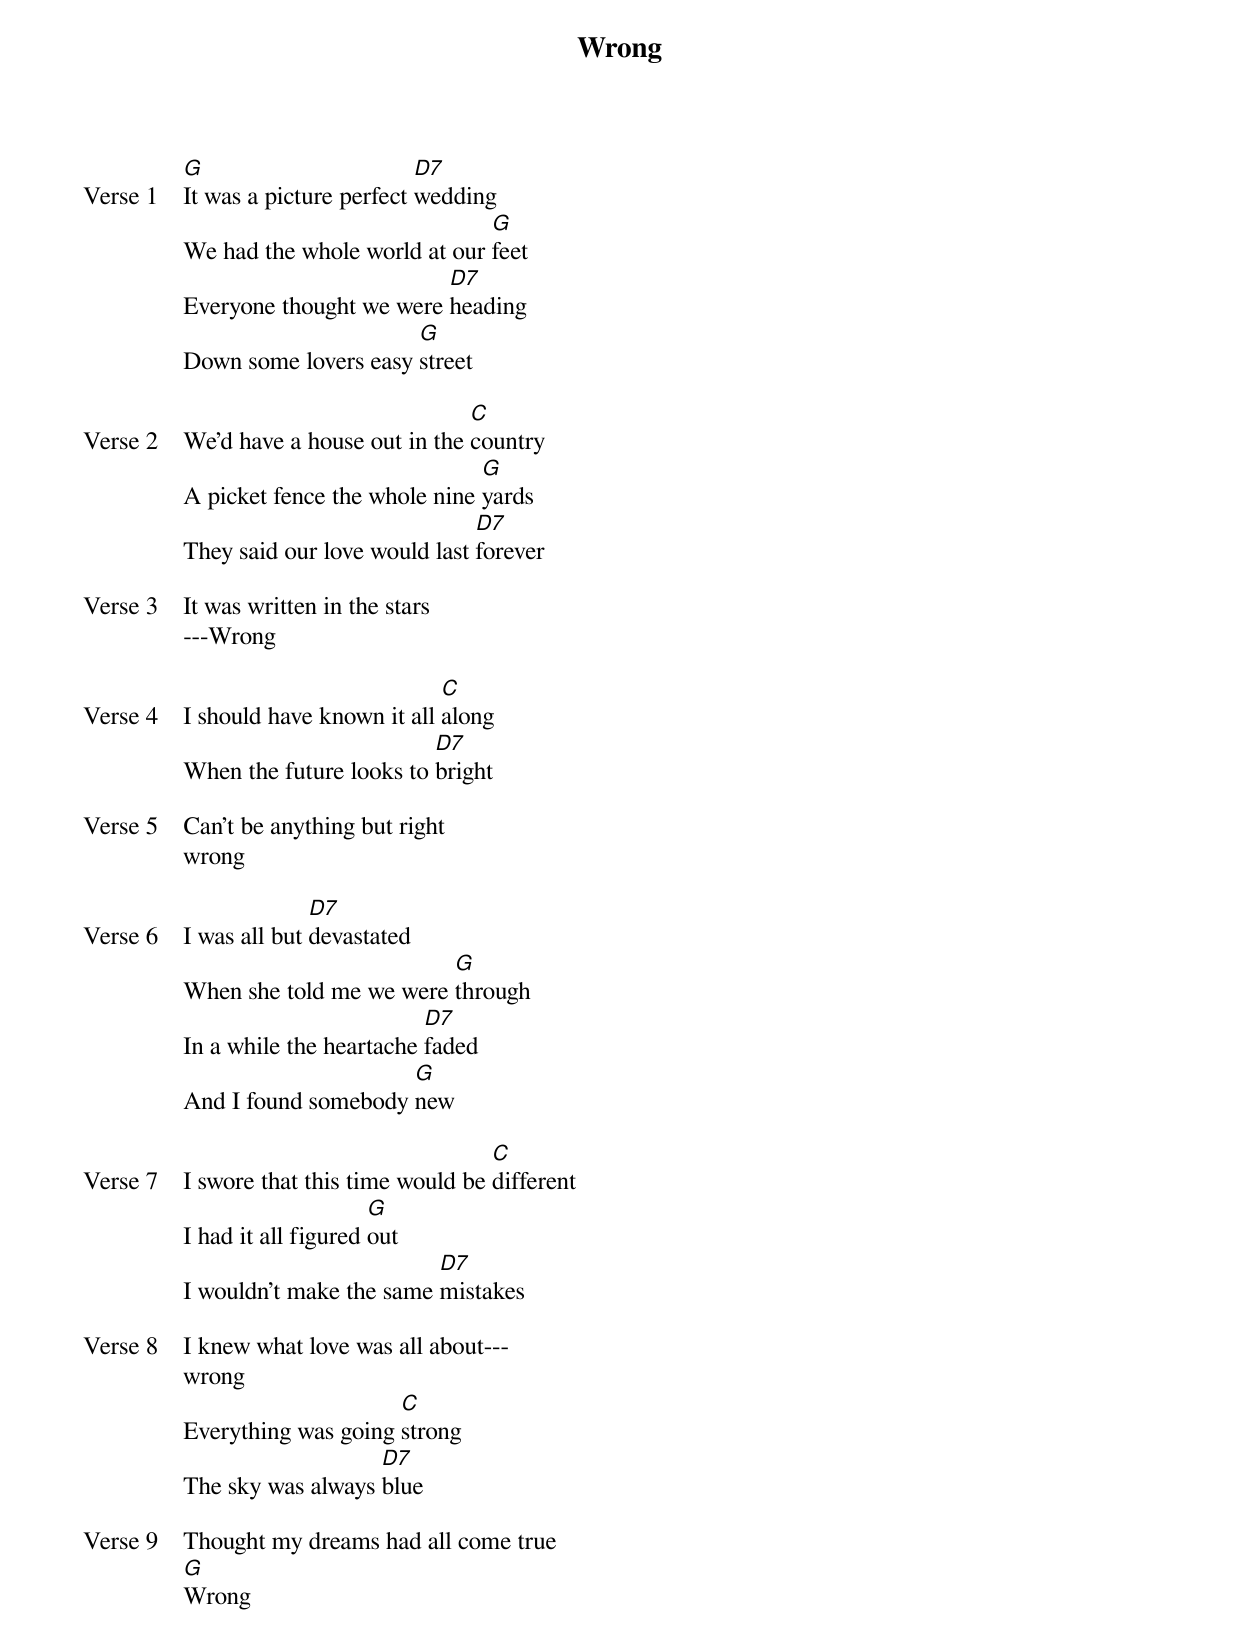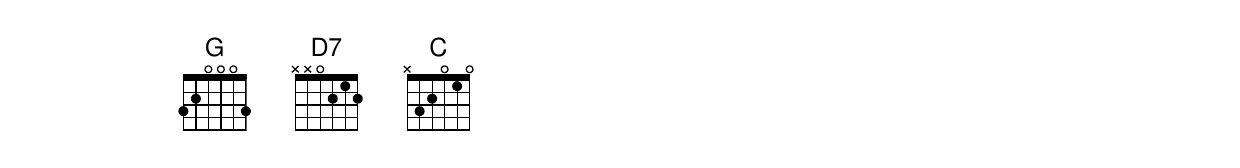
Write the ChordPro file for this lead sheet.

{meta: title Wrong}
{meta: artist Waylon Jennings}
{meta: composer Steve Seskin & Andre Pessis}

{start_of_verse: Verse 1}
[G]It was a picture perfect [D7]wedding
We had the whole world at our [G]feet
Everyone thought we were [D7]heading
Down some lovers easy [G]street
{end_of_verse}

{start_of_verse: Verse 2}
We'd have a house out in the [C]country
A picket fence the whole nine [G]yards
They said our love would last [D7]forever
{end_of_verse}

{start_of_verse: Verse 3}
It was written in the stars
---Wrong
{end_of_verse}

{start_of_verse: Verse 4}
I should have known it all [C]along
When the future looks to [D7]bright
{end_of_verse}

{start_of_verse: Verse 5}
Can't be anything but right
wrong
{end_of_verse}

{start_of_verse: Verse 6}
I was all but [D7]devastated
When she told me we were [G]through
In a while the heartache [D7]faded
And I found somebody [G]new
{end_of_verse}

{start_of_verse: Verse 7}
I swore that this time would be [C]different
I had it all figured [G]out
I wouldn't make the same [D7]mistakes
{end_of_verse}

{start_of_verse: Verse 8}
I knew what love was all about---
wrong
Everything was going [C]strong
The sky was always [D7]blue
{end_of_verse}

{start_of_verse: Verse 9}
Thought my dreams had all come true
[G]Wrong
{end_of_verse}
